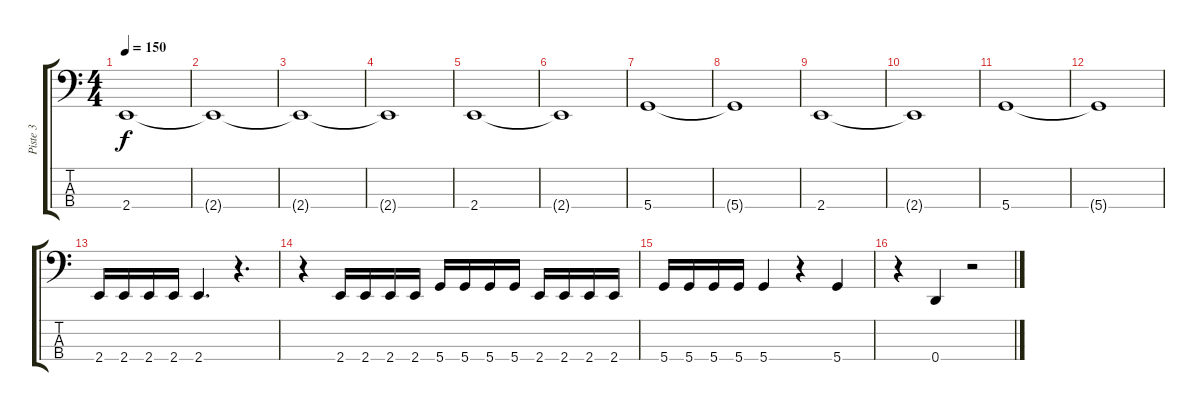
\track ("Piste 3" "Piste 3") {instrument electricbasspick}
\staff {score tabs}
\tuning (G2 D2 A1 D1) {hide}
\ts (4 4)
\tempo 150
\clef f4
\ks c
2.4.1{dy f} |
2.4{t}.1 |
2.4{t}.1 |
2.4{t}.1 |
2.4.1 |
2.4{t}.1 |
5.4.1 |
5.4{t}.1 |
2.4.1 |
2.4{t}.1 |
5.4.1 |
5.4{t}.1 |
2.4.16 2.4.16 2.4.16 2.4.16 2.4.4{d} r.4{d} |
r.4 2.4.16 2.4.16 2.4.16 2.4.16 5.4.16 5.4.16 5.4.16 5.4.16 2.4.16 2.4.16 2.4.16 2.4.16 |
5.4.16 5.4.16 5.4.16 5.4.16 5.4.4 r.4 5.4.4 |
r.4 0.4.4 r.2
